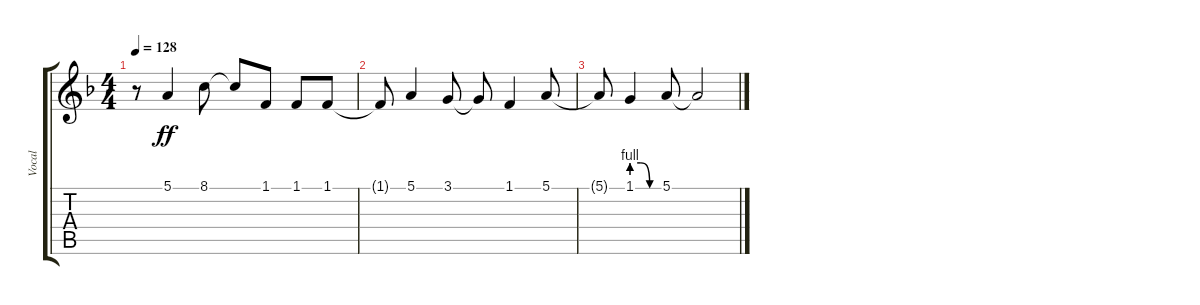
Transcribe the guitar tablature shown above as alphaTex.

\track ("Vocal" "Vocal") {instrument clarinet}
\staff {score tabs}
\tuning (E4 B3 G3 D3 A2 E2) {hide}
\ts (4 4)
\tempo 128
\clef g2
\ks f
r.8{dy ff} 5.1.4 8.1.8 8.1{t}.8 1.1.8 1.1.8 1.1.8 |
1.1{t}.8 5.1.4 3.1.8 3.1{t}.8 1.1.4 5.1.8 |
5.1{t}.8 1.1{be (custom 0 4 20 4 40 0 60 0)}.4 5.1.8 5.1{t}.2
